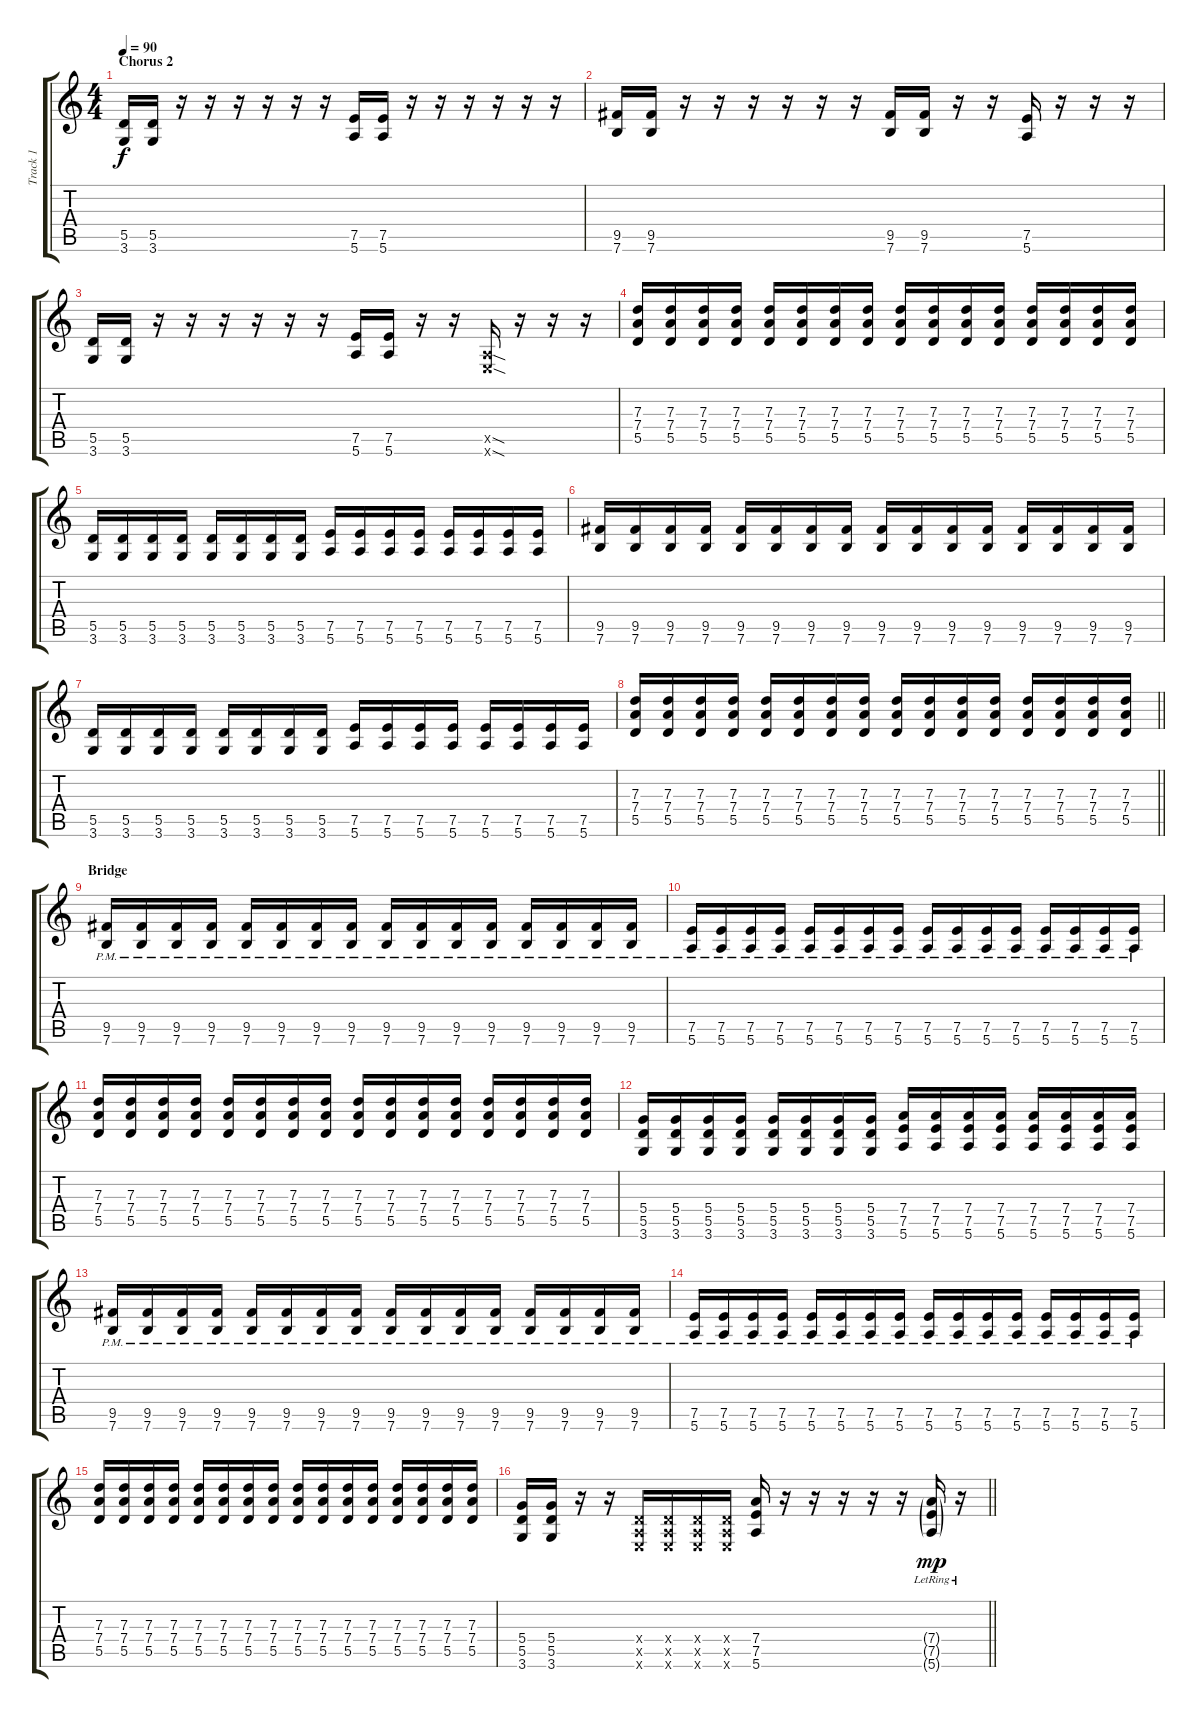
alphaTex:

\track ("Track 1" "Track 1") {instrument acousticguitarsteel}
\staff {score tabs}
\tuning (E4 B3 G3 D3 A2 E2) {hide}
\ts (4 4)
\section ("" "Chorus 2")
\tempo 90
\clef g2
\ks c
(5.5 3.6).16{dy f} (5.5 3.6).16 r.16 r.16 r.16 r.16 r.16 r.16 (7.5 5.6).16 (7.5 5.6).16 r.16 r.16 r.16 r.16 r.16 r.16 |
(9.5 7.6).16 (9.5 7.6).16 r.16 r.16 r.16 r.16 r.16 r.16 (9.5 7.6).16 (9.5 7.6).16 r.16 r.16 (7.5 5.6).16 r.16 r.16 r.16 |
(5.5 3.6).16 (5.5 3.6).16 r.16 r.16 r.16 r.16 r.16 r.16 (7.5 5.6).16 (7.5 5.6).16 r.16 r.16 (0.5{sod x} 0.6{sod x}).16 r.16 r.16 r.16 |
(7.3 7.4 5.5).16 (7.3 7.4 5.5).16 (7.3 7.4 5.5).16 (7.3 7.4 5.5).16 (7.3 7.4 5.5).16 (7.3 7.4 5.5).16 (7.3 7.4 5.5).16 (7.3 7.4 5.5).16 (7.3 7.4 5.5).16 (7.3 7.4 5.5).16 (7.3 7.4 5.5).16 (7.3 7.4 5.5).16 (7.3 7.4 5.5).16 (7.3 7.4 5.5).16 (7.3 7.4 5.5).16 (7.3 7.4 5.5).16 |
(5.5 3.6).16 (5.5 3.6).16 (5.5 3.6).16 (5.5 3.6).16 (5.5 3.6).16 (5.5 3.6).16 (5.5 3.6).16 (5.5 3.6).16 (7.5 5.6).16 (7.5 5.6).16 (7.5 5.6).16 (7.5 5.6).16 (7.5 5.6).16 (7.5 5.6).16 (7.5 5.6).16 (7.5 5.6).16 |
(9.5 7.6).16 (9.5 7.6).16 (9.5 7.6).16 (9.5 7.6).16 (9.5 7.6).16 (9.5 7.6).16 (9.5 7.6).16 (9.5 7.6).16 (9.5 7.6).16 (9.5 7.6).16 (9.5 7.6).16 (9.5 7.6).16 (9.5 7.6).16 (9.5 7.6).16 (9.5 7.6).16 (9.5 7.6).16 |
(5.5 3.6).16 (5.5 3.6).16 (5.5 3.6).16 (5.5 3.6).16 (5.5 3.6).16 (5.5 3.6).16 (5.5 3.6).16 (5.5 3.6).16 (7.5 5.6).16 (7.5 5.6).16 (7.5 5.6).16 (7.5 5.6).16 (7.5 5.6).16 (7.5 5.6).16 (7.5 5.6).16 (7.5 5.6).16 |
\barLineRight lightlight
(7.3 7.4 5.5).16 (7.3 7.4 5.5).16 (7.3 7.4 5.5).16 (7.3 7.4 5.5).16 (7.3 7.4 5.5).16 (7.3 7.4 5.5).16 (7.3 7.4 5.5).16 (7.3 7.4 5.5).16 (7.3 7.4 5.5).16 (7.3 7.4 5.5).16 (7.3 7.4 5.5).16 (7.3 7.4 5.5).16 (7.3 7.4 5.5).16 (7.3 7.4 5.5).16 (7.3 7.4 5.5).16 (7.3 7.4 5.5).16 |
\section ("" "Bridge")
(9.5{pm} 7.6{pm}).16 (9.5{pm} 7.6{pm}).16 (9.5{pm} 7.6{pm}).16 (9.5{pm} 7.6{pm}).16 (9.5{pm} 7.6{pm}).16 (9.5{pm} 7.6{pm}).16 (9.5{pm} 7.6{pm}).16 (9.5{pm} 7.6{pm}).16 (9.5{pm} 7.6{pm}).16 (9.5{pm} 7.6{pm}).16 (9.5{pm} 7.6{pm}).16 (9.5{pm} 7.6{pm}).16 (9.5{pm} 7.6{pm}).16 (9.5{pm} 7.6{pm}).16 (9.5{pm} 7.6{pm}).16 (9.5{pm} 7.6{pm}).16 |
(7.5{pm} 5.6{pm}).16 (7.5{pm} 5.6{pm}).16 (7.5{pm} 5.6{pm}).16 (7.5{pm} 5.6{pm}).16 (7.5{pm} 5.6{pm}).16 (7.5{pm} 5.6{pm}).16 (7.5{pm} 5.6{pm}).16 (7.5{pm} 5.6{pm}).16 (7.5{pm} 5.6{pm}).16 (7.5{pm} 5.6{pm}).16 (7.5{pm} 5.6{pm}).16 (7.5{pm} 5.6{pm}).16 (7.5{pm} 5.6{pm}).16 (7.5{pm} 5.6{pm}).16 (7.5{pm} 5.6{pm}).16 (7.5{pm} 5.6{pm}).16 |
(7.3 7.4 5.5).16 (7.3 7.4 5.5).16 (7.3 7.4 5.5).16 (7.3 7.4 5.5).16 (7.3 7.4 5.5).16 (7.3 7.4 5.5).16 (7.3 7.4 5.5).16 (7.3 7.4 5.5).16 (7.3 7.4 5.5).16 (7.3 7.4 5.5).16 (7.3 7.4 5.5).16 (7.3 7.4 5.5).16 (7.3 7.4 5.5).16 (7.3 7.4 5.5).16 (7.3 7.4 5.5).16 (7.3 7.4 5.5).16 |
(5.4 5.5 3.6).16 (5.4 5.5 3.6).16 (5.4 5.5 3.6).16 (5.4 5.5 3.6).16 (5.4 5.5 3.6).16 (5.4 5.5 3.6).16 (5.4 5.5 3.6).16 (5.4 5.5 3.6).16 (7.4 7.5 5.6).16 (7.4 7.5 5.6).16 (7.4 7.5 5.6).16 (7.4 7.5 5.6).16 (7.4 7.5 5.6).16 (7.4 7.5 5.6).16 (7.4 7.5 5.6).16 (7.4 7.5 5.6).16 |
(9.5{pm} 7.6{pm}).16 (9.5{pm} 7.6{pm}).16 (9.5{pm} 7.6{pm}).16 (9.5{pm} 7.6{pm}).16 (9.5{pm} 7.6{pm}).16 (9.5{pm} 7.6{pm}).16 (9.5{pm} 7.6{pm}).16 (9.5{pm} 7.6{pm}).16 (9.5{pm} 7.6{pm}).16 (9.5{pm} 7.6{pm}).16 (9.5{pm} 7.6{pm}).16 (9.5{pm} 7.6{pm}).16 (9.5{pm} 7.6{pm}).16 (9.5{pm} 7.6{pm}).16 (9.5{pm} 7.6{pm}).16 (9.5{pm} 7.6{pm}).16 |
(7.5{pm} 5.6{pm}).16 (7.5{pm} 5.6{pm}).16 (7.5{pm} 5.6{pm}).16 (7.5{pm} 5.6{pm}).16 (7.5{pm} 5.6{pm}).16 (7.5{pm} 5.6{pm}).16 (7.5{pm} 5.6{pm}).16 (7.5{pm} 5.6{pm}).16 (7.5{pm} 5.6{pm}).16 (7.5{pm} 5.6{pm}).16 (7.5{pm} 5.6{pm}).16 (7.5{pm} 5.6{pm}).16 (7.5{pm} 5.6{pm}).16 (7.5{pm} 5.6{pm}).16 (7.5{pm} 5.6{pm}).16 (7.5{pm} 5.6{pm}).16 |
(7.3 7.4 5.5).16 (7.3 7.4 5.5).16 (7.3 7.4 5.5).16 (7.3 7.4 5.5).16 (7.3 7.4 5.5).16 (7.3 7.4 5.5).16 (7.3 7.4 5.5).16 (7.3 7.4 5.5).16 (7.3 7.4 5.5).16 (7.3 7.4 5.5).16 (7.3 7.4 5.5).16 (7.3 7.4 5.5).16 (7.3 7.4 5.5).16 (7.3 7.4 5.5).16 (7.3 7.4 5.5).16 (7.3 7.4 5.5).16 |
\barLineRight lightlight
(5.4 5.5 3.6).16 (5.4 5.5 3.6).16 r.16 r.16 (0.4{x} 0.5{x} 0.6{x}).16 (0.4{x} 0.5{x} 0.6{x}).16 (0.4{x} 0.5{x} 0.6{x}).16 (0.4{x} 0.5{x} 0.6{x}).16 (7.4 7.5 5.6).16 r.16 r.16 r.16 r.16 r.16 (7.4{g lr} 7.5{g lr} 5.6{g lr}).16{dy mp} r.16
